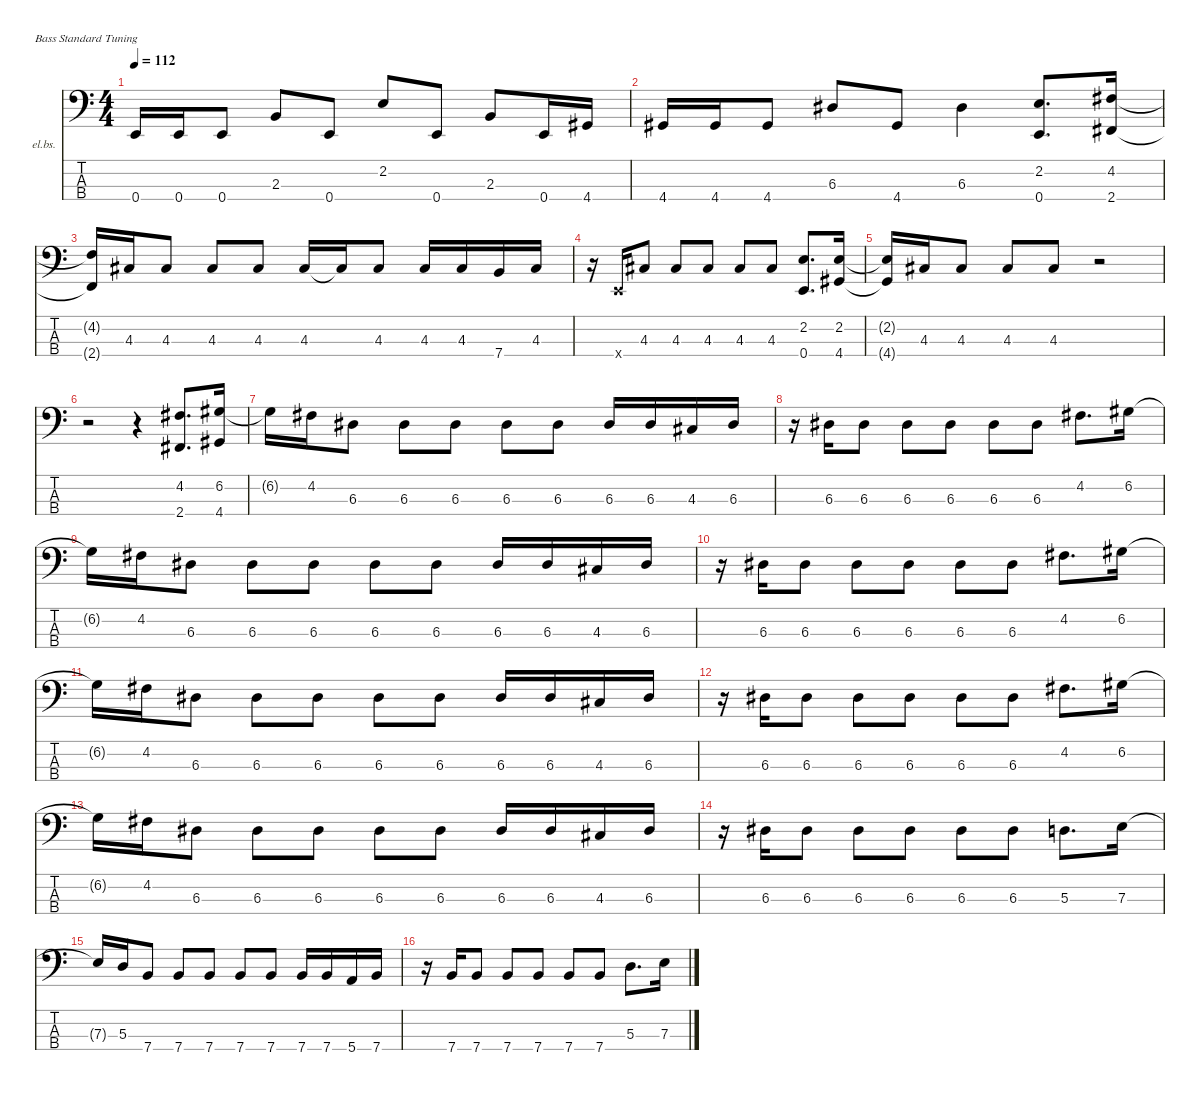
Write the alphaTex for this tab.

\defaultSystemsLayout 4
\hideDynamics
\bracketExtendMode nobrackets
\firstSystemTrackNameOrientation horizontal
\otherSystemsTrackNameOrientation horizontal
\track ("Bass1" "el.bs.") {instrument slapbass1}
\staff {score tabs}
\tuning (G2 D2 A1 E1)
\ts (4 4)
\tempo 112
\clef f4
\ks c
0.4.16{dy f} 0.4.16 0.4.8 2.3.8 0.4.8 2.2.8 0.4.8 2.3.8 0.4.16 4.4{acc #}.16 |
4.4{acc #}.16 4.4{acc #}.16 4.4{acc #}.8 6.3{acc #}.8 4.4{acc #}.8 6.3{acc #}.4 (2.2 0.4).8{d} (4.2{acc #} 2.4{acc #}).16 |
(4.2{t acc #} 2.4{t acc #}).16 4.3{acc #}.16 4.3{acc #}.8 4.3{acc #}.8 4.3{acc #}.8 4.3{acc #}.16 4.3{t acc #}.16 4.3{acc #}.8 4.3{acc #}.16 4.3{acc #}.16 7.4.16 4.3{acc #}.16 |
r.16 0.4{x}.16 4.3{acc #}.8 4.3{acc #}.8 4.3{acc #}.8 4.3{acc #}.8 4.3{acc #}.8 (2.2 0.4).8{d} (2.2 4.4{acc #}).16 |
(2.2{t} 4.4{t acc #}).16 4.3{acc #}.16 4.3{acc #}.8 4.3{acc #}.8 4.3{acc #}.8 r.2 |
r.2 r.4 (4.2{acc #} 2.4{acc #}).8{d} (6.2{acc #} 4.4{acc #}).16 |
6.2{t acc #}.16 4.2{acc #}.16 6.3{acc #}.8 6.3{acc #}.8 6.3{acc #}.8 6.3{acc #}.8 6.3{acc #}.8 6.3{acc #}.16 6.3{acc #}.16 4.3{acc #}.16 6.3{acc #}.16 |
r.16 6.3{acc #}.16 6.3{acc #}.8 6.3{acc #}.8 6.3{acc #}.8 6.3{acc #}.8 6.3{acc #}.8 4.2{acc #}.8{d} 6.2{acc #}.16 |
6.2{t acc #}.16 4.2{acc #}.16 6.3{acc #}.8 6.3{acc #}.8 6.3{acc #}.8 6.3{acc #}.8 6.3{acc #}.8 6.3{acc #}.16 6.3{acc #}.16 4.3{acc #}.16 6.3{acc #}.16 |
r.16 6.3{acc #}.16 6.3{acc #}.8 6.3{acc #}.8 6.3{acc #}.8 6.3{acc #}.8 6.3{acc #}.8 4.2{acc #}.8{d} 6.2{acc #}.16 |
6.2{t acc #}.16 4.2{acc #}.16 6.3{acc #}.8 6.3{acc #}.8 6.3{acc #}.8 6.3{acc #}.8 6.3{acc #}.8 6.3{acc #}.16 6.3{acc #}.16 4.3{acc #}.16 6.3{acc #}.16 |
r.16 6.3{acc #}.16 6.3{acc #}.8 6.3{acc #}.8 6.3{acc #}.8 6.3{acc #}.8 6.3{acc #}.8 4.2{acc #}.8{d} 6.2{acc #}.16 |
6.2{t acc #}.16 4.2{acc #}.16 6.3{acc #}.8 6.3{acc #}.8 6.3{acc #}.8 6.3{acc #}.8 6.3{acc #}.8 6.3{acc #}.16 6.3{acc #}.16 4.3{acc #}.16 6.3{acc #}.16 |
r.16 6.3{acc #}.16 6.3{acc #}.8 6.3{acc #}.8 6.3{acc #}.8 6.3{acc #}.8 6.3{acc #}.8 5.3.8{d} 7.3.16 |
7.3{t}.16 5.3.16 7.4.8 7.4.8 7.4.8 7.4.8 7.4.8 7.4.16 7.4.16 5.4.16 7.4.16 |
r.16 7.4.16 7.4.8 7.4.8 7.4.8 7.4.8 7.4.8 5.3.8{d} 7.3.16
